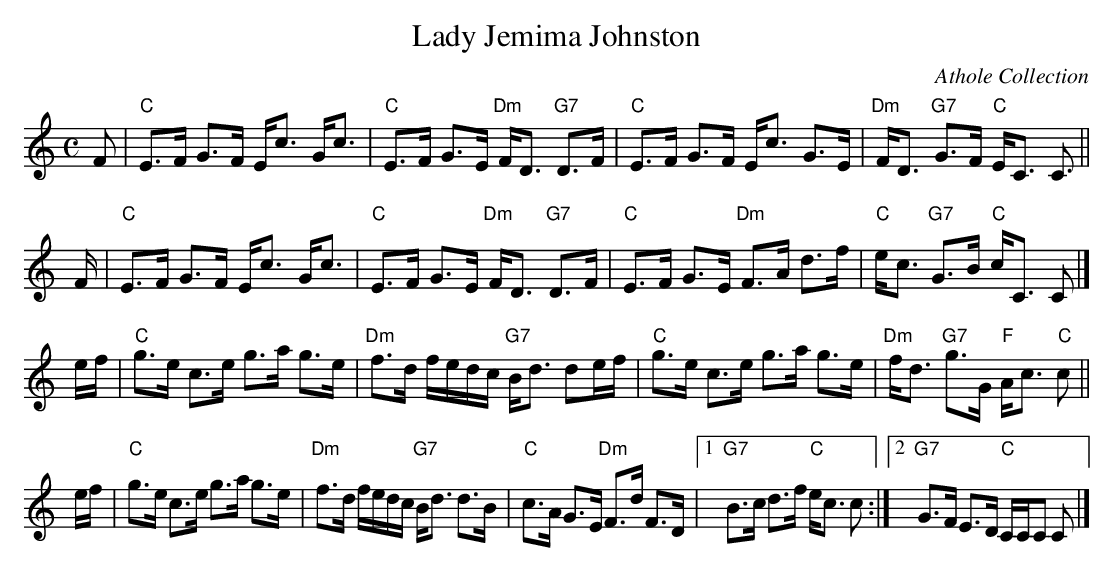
X:1
T: Lady Jemima Johnston
O: Athole Collection
M: C
L: 1/16
K: C
F2 \
| "C"E3F G3F Ec3 Gc3 | "C"E3F G3E "Dm"FD3 "G7"D3F \
| "C"E3F G3F Ec3 G3E | "Dm"FD3 "G7"G3F "C"EC3 C3 ||
F \
| "C"E3F G3F Ec3 Gc3 | "C"E3F G3E "Dm"FD3 "G7"D3F \
| "C"E3F G3E "Dm"F3A d3f | "C"ec3 "G7"G3B "C"cC3 C2 |]
ef \
| "C"g3e c3e g3a g3e | "Dm"f3d fedc "G7"Bd3 d2ef \
| "C"g3e c3e g3a g3e | "Dm"fd3 "G7"g3G "F"Ac3 "C"c2 ||
ef \
| "C"g3e c3e g3a g3e | "Dm"f3d fedc "G7"Bd3 d3B \
| "C"c3A G3E "Dm"F3d F3D |1"G7"B3c d3f "C"ec3 c2 :|2 "G7"G3F E3D "C"CCC2 C2 |]
